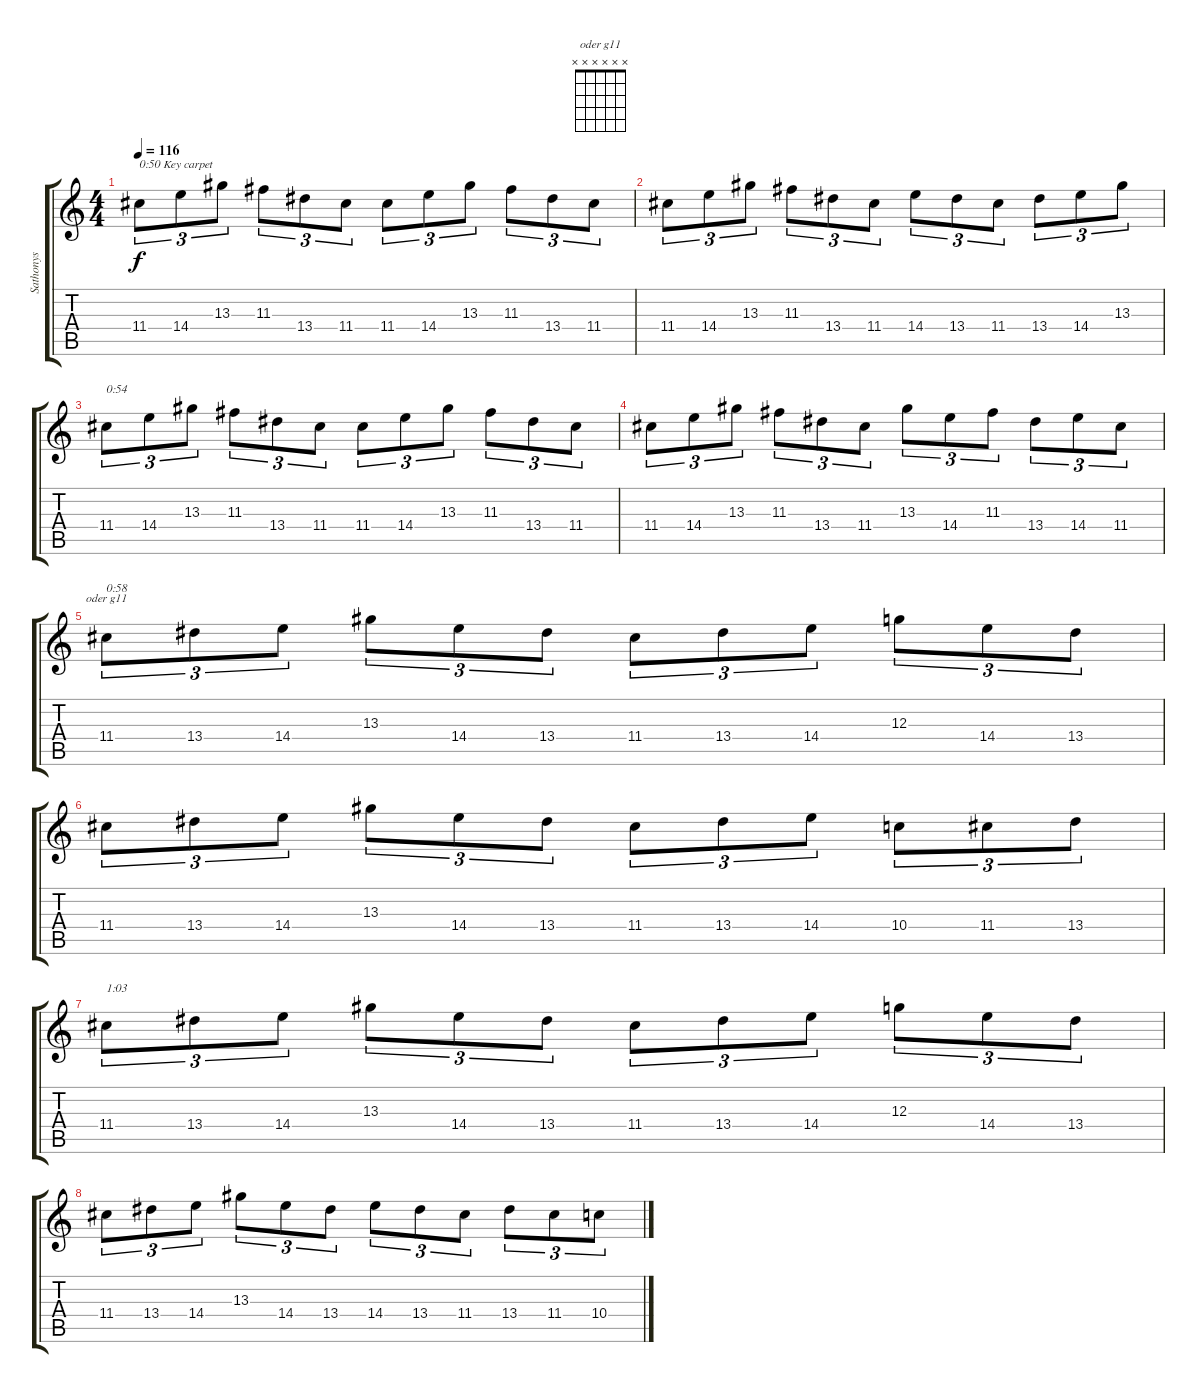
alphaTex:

\track ("Sathonys" "Sathonys") {instrument distortionguitar}
\staff {score tabs}
\tuning (E4 B3 G3 D3 A2 E2) {hide}
\chord ("oder g11" x x x x x x)
\ts (4 4)
\tempo 116
\clef g2
\ks c
11.4.8{tu (3 2) txt "0:50 Key carpet" dy f} 14.4.8{tu (3 2)} 13.3.8{tu (3 2)} 11.3.8{tu (3 2)} 13.4.8{tu (3 2)} 11.4.8{tu (3 2)} 11.4.8{tu (3 2)} 14.4.8{tu (3 2)} 13.3.8{tu (3 2)} 11.3.8{tu (3 2)} 13.4.8{tu (3 2)} 11.4.8{tu (3 2)} |
11.4.8{tu (3 2)} 14.4.8{tu (3 2)} 13.3.8{tu (3 2)} 11.3.8{tu (3 2)} 13.4.8{tu (3 2)} 11.4.8{tu (3 2)} 14.4.8{tu (3 2)} 13.4.8{tu (3 2)} 11.4.8{tu (3 2)} 13.4.8{tu (3 2)} 14.4.8{tu (3 2)} 13.3.8{tu (3 2)} |
11.4.8{tu (3 2) txt "0:54"} 14.4.8{tu (3 2)} 13.3.8{tu (3 2)} 11.3.8{tu (3 2)} 13.4.8{tu (3 2)} 11.4.8{tu (3 2)} 11.4.8{tu (3 2)} 14.4.8{tu (3 2)} 13.3.8{tu (3 2)} 11.3.8{tu (3 2)} 13.4.8{tu (3 2)} 11.4.8{tu (3 2)} |
11.4.8{tu (3 2)} 14.4.8{tu (3 2)} 13.3.8{tu (3 2)} 11.3.8{tu (3 2)} 13.4.8{tu (3 2)} 11.4.8{tu (3 2)} 13.3.8{tu (3 2)} 14.4.8{tu (3 2)} 11.3.8{tu (3 2)} 13.4.8{tu (3 2)} 14.4.8{tu (3 2)} 11.4.8{tu (3 2)} |
11.4.8{tu (3 2) ch "oder g11" txt "0:58"} 13.4.8{tu (3 2)} 14.4.8{tu (3 2)} 13.3.8{tu (3 2)} 14.4.8{tu (3 2)} 13.4.8{tu (3 2)} 11.4.8{tu (3 2)} 13.4.8{tu (3 2)} 14.4.8{tu (3 2)} 12.3.8{tu (3 2)} 14.4.8{tu (3 2)} 13.4.8{tu (3 2)} |
11.4.8{tu (3 2)} 13.4.8{tu (3 2)} 14.4.8{tu (3 2)} 13.3.8{tu (3 2)} 14.4.8{tu (3 2)} 13.4.8{tu (3 2)} 11.4.8{tu (3 2)} 13.4.8{tu (3 2)} 14.4.8{tu (3 2)} 10.4.8{tu (3 2)} 11.4.8{tu (3 2)} 13.4.8{tu (3 2)} |
11.4.8{tu (3 2) txt "1:03"} 13.4.8{tu (3 2)} 14.4.8{tu (3 2)} 13.3.8{tu (3 2)} 14.4.8{tu (3 2)} 13.4.8{tu (3 2)} 11.4.8{tu (3 2)} 13.4.8{tu (3 2)} 14.4.8{tu (3 2)} 12.3.8{tu (3 2)} 14.4.8{tu (3 2)} 13.4.8{tu (3 2)} |
11.4.8{tu (3 2)} 13.4.8{tu (3 2)} 14.4.8{tu (3 2)} 13.3.8{tu (3 2)} 14.4.8{tu (3 2)} 13.4.8{tu (3 2)} 14.4.8{tu (3 2)} 13.4.8{tu (3 2)} 11.4.8{tu (3 2)} 13.4.8{tu (3 2)} 11.4.8{tu (3 2)} 10.4.8{tu (3 2)}
